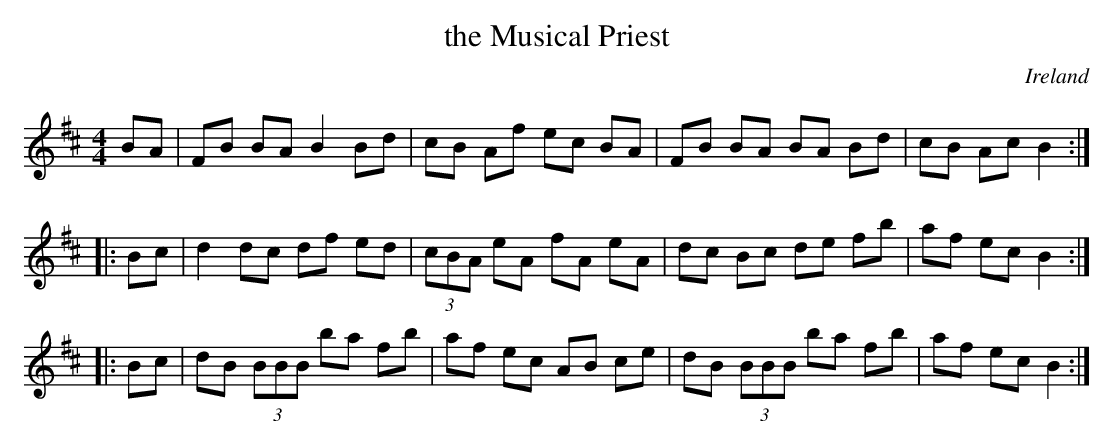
X:1
T:the Musical Priest
O:Ireland
M:4/4
K:Bm
BA|\
FB BA B2Bd|cB Af ec BA|FB BA BA Bd|cB Ac B2::
Bc|\
d2 dc df ed|(3cBA eA fA eA|\
dc Bc de fb|af ec B2::
Bc|\
dB (3BBB ba fb|af ec AB ce|\
dB (3BBB ba fb|af ec B2:|
